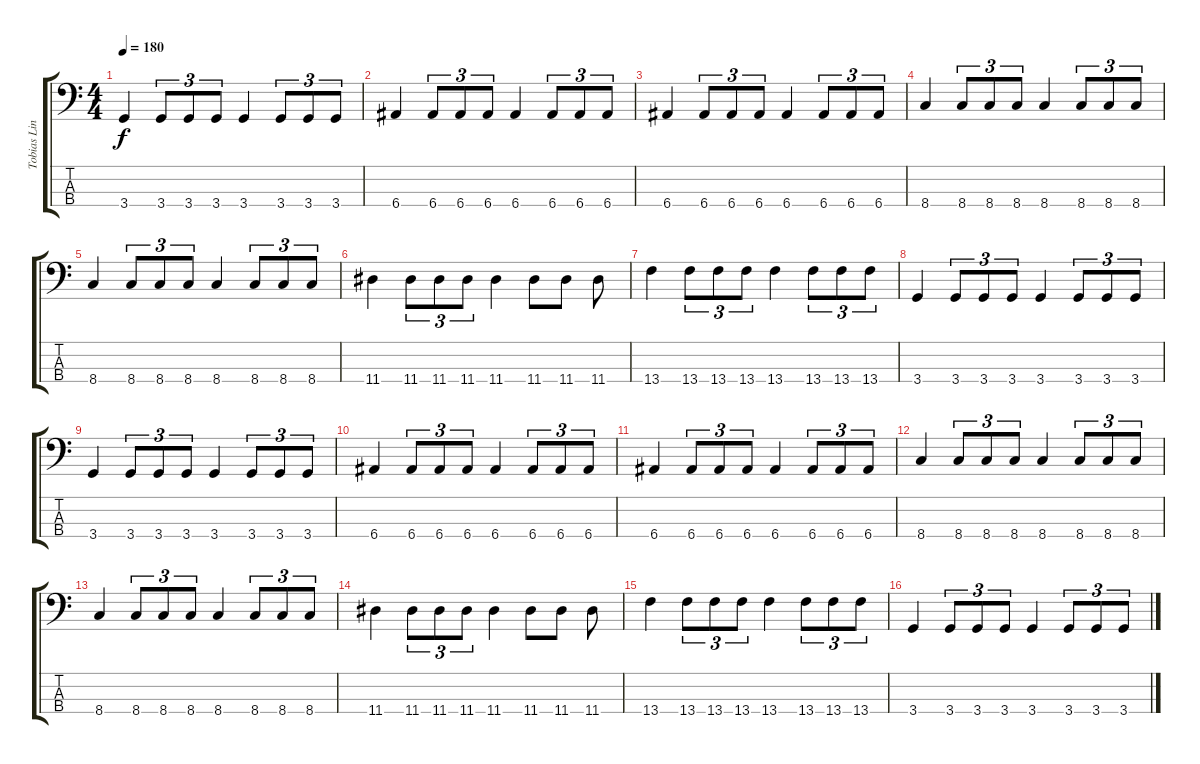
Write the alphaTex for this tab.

\track ("Tobias Lindqvist" "Tobias Lin") {instrument electricbassfinger}
\staff {score tabs}
\tuning (G2 D2 A1 E1) {hide}
\ts (4 4)
\tempo 180
\clef f4
\ks c
3.4.4{dy f} 3.4.8{tu (3 2)} 3.4.8{tu (3 2)} 3.4.8{tu (3 2)} 3.4.4 3.4.8{tu (3 2)} 3.4.8{tu (3 2)} 3.4.8{tu (3 2)} |
6.4.4 6.4.8{tu (3 2)} 6.4.8{tu (3 2)} 6.4.8{tu (3 2)} 6.4.4 6.4.8{tu (3 2)} 6.4.8{tu (3 2)} 6.4.8{tu (3 2)} |
6.4.4 6.4.8{tu (3 2)} 6.4.8{tu (3 2)} 6.4.8{tu (3 2)} 6.4.4 6.4.8{tu (3 2)} 6.4.8{tu (3 2)} 6.4.8{tu (3 2)} |
8.4.4 8.4.8{tu (3 2)} 8.4.8{tu (3 2)} 8.4.8{tu (3 2)} 8.4.4 8.4.8{tu (3 2)} 8.4.8{tu (3 2)} 8.4.8{tu (3 2)} |
8.4.4 8.4.8{tu (3 2)} 8.4.8{tu (3 2)} 8.4.8{tu (3 2)} 8.4.4 8.4.8{tu (3 2)} 8.4.8{tu (3 2)} 8.4.8{tu (3 2)} |
11.4.4 11.4.8{tu (3 2)} 11.4.8{tu (3 2)} 11.4.8{tu (3 2)} 11.4.4 11.4.8 11.4.8 11.4.8 |
13.4.4 13.4.8{tu (3 2)} 13.4.8{tu (3 2)} 13.4.8{tu (3 2)} 13.4.4 13.4.8{tu (3 2)} 13.4.8{tu (3 2)} 13.4.8{tu (3 2)} |
3.4.4 3.4.8{tu (3 2)} 3.4.8{tu (3 2)} 3.4.8{tu (3 2)} 3.4.4 3.4.8{tu (3 2)} 3.4.8{tu (3 2)} 3.4.8{tu (3 2)} |
3.4.4 3.4.8{tu (3 2)} 3.4.8{tu (3 2)} 3.4.8{tu (3 2)} 3.4.4 3.4.8{tu (3 2)} 3.4.8{tu (3 2)} 3.4.8{tu (3 2)} |
6.4.4 6.4.8{tu (3 2)} 6.4.8{tu (3 2)} 6.4.8{tu (3 2)} 6.4.4 6.4.8{tu (3 2)} 6.4.8{tu (3 2)} 6.4.8{tu (3 2)} |
6.4.4 6.4.8{tu (3 2)} 6.4.8{tu (3 2)} 6.4.8{tu (3 2)} 6.4.4 6.4.8{tu (3 2)} 6.4.8{tu (3 2)} 6.4.8{tu (3 2)} |
8.4.4 8.4.8{tu (3 2)} 8.4.8{tu (3 2)} 8.4.8{tu (3 2)} 8.4.4 8.4.8{tu (3 2)} 8.4.8{tu (3 2)} 8.4.8{tu (3 2)} |
8.4.4 8.4.8{tu (3 2)} 8.4.8{tu (3 2)} 8.4.8{tu (3 2)} 8.4.4 8.4.8{tu (3 2)} 8.4.8{tu (3 2)} 8.4.8{tu (3 2)} |
11.4.4 11.4.8{tu (3 2)} 11.4.8{tu (3 2)} 11.4.8{tu (3 2)} 11.4.4 11.4.8 11.4.8 11.4.8 |
13.4.4 13.4.8{tu (3 2)} 13.4.8{tu (3 2)} 13.4.8{tu (3 2)} 13.4.4 13.4.8{tu (3 2)} 13.4.8{tu (3 2)} 13.4.8{tu (3 2)} |
3.4.4 3.4.8{tu (3 2)} 3.4.8{tu (3 2)} 3.4.8{tu (3 2)} 3.4.4 3.4.8{tu (3 2)} 3.4.8{tu (3 2)} 3.4.8{tu (3 2)}
